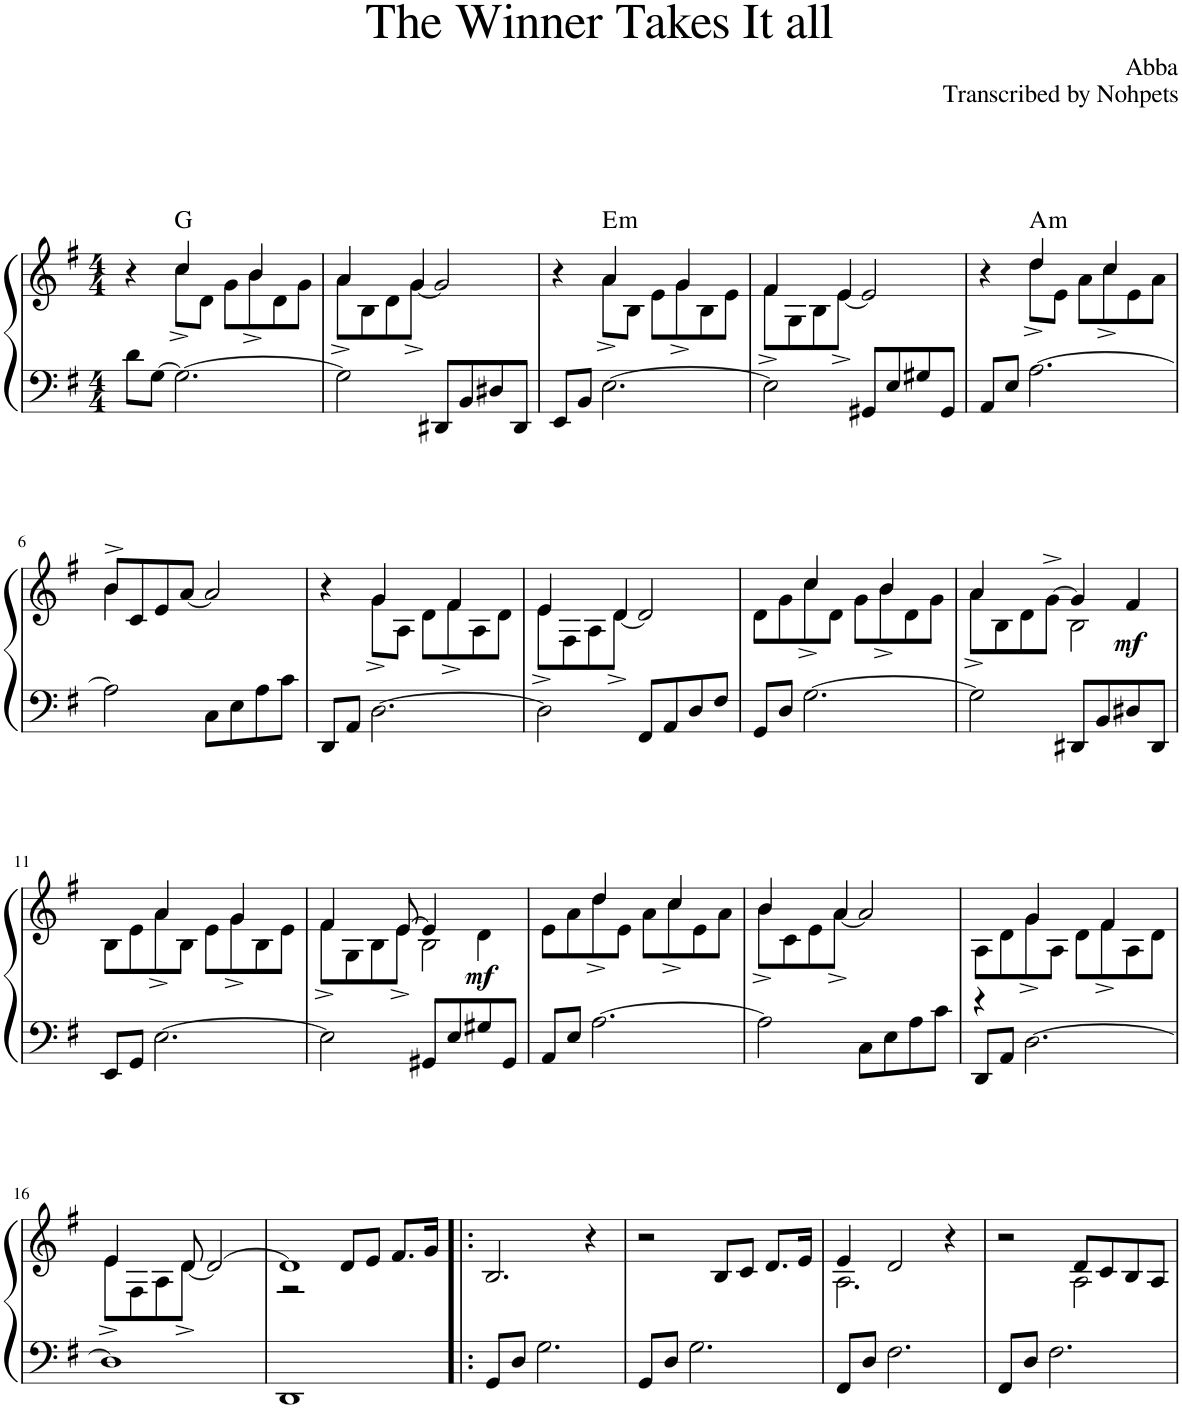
**kern	**kern	**dynam	**harte
*part1	*part1	*part1	*part1
*staff2	*staff1	*staff1/2	*
*I"Piano	*	*	*
*I'Pno.	*	*	*
*clefF4	*clefG2	*	*
*k[f#]	*k[f#]	*	*
*M4/4	*M4/4	*	*
=1	=1	=1	=1
*	*^	*	*
8d\L	4r	4ryy	.	.
[8G\J	.	.	.	.
2.G\_	8cc^\L	4cc/	.	G:maj
.	8d\J	.	.	.
.	8g\L	8ryy	.	.
.	8b^\	4b/	.	.
.	8d\	.	.	.
.	8g\J	8ryy	.	.
=2	=2	=2	=2	=2
2G\]	8a^\L	4a/	.	.
.	8B\	.	.	.
.	8d\	8ryy	.	.
.	[8g^\J	4g/	.	.
8DD#X/L	2g/]	.	.	.
8BB/	.	4.ryy	.	.
8D#X/	.	.	.	.
8DD#/J	.	.	.	.
=3	=3	=3	=3	=3
8EE/L	4r	4ryy	.	.
8BB/J	.	.	.	.
!	!	!	!	!LO:H:kt=m
[2.E\	8a^\L	4a/	.	E:min
.	8B\J	.	.	.
.	8e\L	8ryy	.	.
.	8g^\	4g/	.	.
.	8B\	.	.	.
.	8e\J	8ryy	.	.
=4	=4	=4	=4	=4
2E\]	8f#^\L	4f#/	.	.
.	8G\	.	.	.
.	8B\	8ryy	.	.
.	[8e^\J	4e/	.	.
8GG#X/L	2e/]	.	.	.
8E/	.	4.ryy	.	.
8G#X/	.	.	.	.
8GG#/J	.	.	.	.
=5	=5	=5	=5	=5
8AA/L	4r	4ryy	.	.
8E/J	.	.	.	.
!	!	!	!	!LO:H:kt=m
[2.A\	8dd^\L	4dd/	.	A:min
.	8e\J	.	.	.
.	8a\L	8ryy	.	.
.	8cc^\	4cc/	.	.
.	8e\	.	.	.
.	8a\J	8ryy	.	.
!!LO:LB:g=z	!!
=6	=6	=6	=6	=6
2A\]	8b^/L	4b\	.	.
.	8c/	.	.	.
.	8e/	2.ryy	.	.
.	[8a/J	.	.	.
8C\L	2a/]	.	.	.
8E\	.	.	.	.
8A\	.	.	.	.
8c\J	.	.	.	.
=7	=7	=7	=7	=7
8DD/L	4r	4ryy	.	.
8AA/J	.	.	.	.
!	!	!	!	!LO:H:kt=N.C.
[2.D\	8g^\L	4g/	.	N
.	8A\J	.	.	.
.	8d\L	8ryy	.	.
.	8f#^\	4f#/	.	.
.	8A\	.	.	.
.	8d\J	8ryy	.	.
=8	=8	=8	=8	=8
2D\]	8e^\L	4e/	.	.
.	8F#\	.	.	.
.	8A\	8ryy	.	.
.	[8d^\J	4d/	.	.
8FF#/L	2d/]	.	.	.
8AA/	.	4.ryy	.	.
8D/	.	.	.	.
8F#/J	.	.	.	.
=9	=9	=9	=9	=9
8GG/L	8d\L	4ryy	.	.
8D/J	8g\	.	.	.
[2.G\	8cc^\	4cc/	.	.
.	8d\J	.	.	.
.	8g\L	8ryy	.	.
.	8b^\	4b/	.	.
.	8d\	.	.	.
.	8g\J	8ryy	.	.
=10	=10	=10	=10	=10
2G\]	8a^\L	4a/	.	.
.	8B\	.	.	.
.	8d\	4ryy	.	.
.	[8g^\J	.	.	.
8DD#X/L	4g/]	2B\	.	.
8BB/	.	.	.	.
!	!	!	!LO:DY:b	!
8D#X/	4f#/	.	mf	.
8DD#/J	.	.	.	.
!!LO:LB:g=z
=11	=11	=11	=11	=11
*	*	*^	*	*
8EE/L	8B\L	4ryy	8ryy	.	.
*	*	*v	*v	*	*
8GG/J	8e\	.	.	.
[2.E\	8a^\	4a/	.	.
.	8B\J	.	.	.
.	8e\L	2ryy	.	.
*	*	*^	*	*
.	8g^\	.	4g/	.	.
.	8B\	.	.	.	.
.	8e\J	.	8ryy	.	.
*	*	*v	*v	*	*
=12	=12	=12	=12	=12
2E\]	8f#^\L	4f#/	.	.
.	8G\	.	.	.
.	8B\	8ryy	.	.
.	8e^\J	[8e/	.	.
8GG#X/L	2B\	4e/]	.	.
8E/	.	.	.	.
!	!	!	!LO:DY:b	!
8G#X/	.	4d\	mf	.
8GG#/J	.	.	.	.
=13	=13	=13	=13	=13
8AA/L	8e\L	4ryy	.	.
8E/J	8a\	.	.	.
[2.A\	8dd^\	4dd/	.	.
.	8e\J	.	.	.
.	8a\L	8ryy	.	.
.	8cc^\	4cc/	.	.
.	8e\	.	.	.
.	8a\J	8ryy	.	.
=14	=14	=14	=14	=14
2A\]	8b^\L	4b/	.	.
.	8c\	.	.	.
.	8e\	8ryy	.	.
.	[8a^\J	4a/	.	.
8C\L	2a/]	.	.	.
8E\	.	4.ryy	.	.
8A\	.	.	.	.
8c\J	.	.	.	.
=15	=15	=15	=15	=15
8DD/L	8A\L	4r	.	.
8AA/J	8d\	.	.	.
[2.D\	8g^\	4g/	.	.
.	8A\J	.	.	.
.	8d\L	8ryy	.	.
.	8f#^\	4f#/	.	.
.	8A\	.	.	.
.	8d\J	8ryy	.	.
!!LO:LB:g=z	!!
=16	=16	=16	=16	=16
1D]	8e^\L	4e/	.	.
.	8F#\	.	.	.
.	8A\	8ryy	.	.
.	[8d^\J	8d/	.	.
.	2d/_	2ryy	.	.
=17	=17	=17	=17	=17
1DD	1d]	2r	.	.
.	.	8d/L	.	.
.	.	8e/J	.	.
.	.	8.f#/L	.	.
.	.	16g/Jk	.	.
*	*v	*v	*	*
=18!|:	=18!|:	=18!|:	=18!|:
8GG/L	2.B/	.	.
8D/J	.	.	.
2.G\	.	.	.
.	4r	.	.
=19	=19	=19	=19
8GG/L	2r	.	.
8D/J	.	.	.
2.G\	.	.	.
.	8B/L	.	.
.	8c/J	.	.
.	8.d/L	.	.
.	16e/Jk	.	.
=20	=20	=20	=20
*	*^	*	*
8FF#/L	4e/	2.A\	.	.
8D/J	.	.	.	.
2.F#\	2d/	.	.	.
.	4r	4ryy	.	.
=21	=21	=21	=21	=21
8FF#/L	2r	2ryy	.	.
8D/J	.	.	.	.
2.F#\	.	.	.	.
.	8d/L	2A\	.	.
.	8c/	.	.	.
.	8B/	.	.	.
.	8A/J	.	.	.
*	*v	*v	*	*
=	=	=	=
*-	*-	*-	*-
